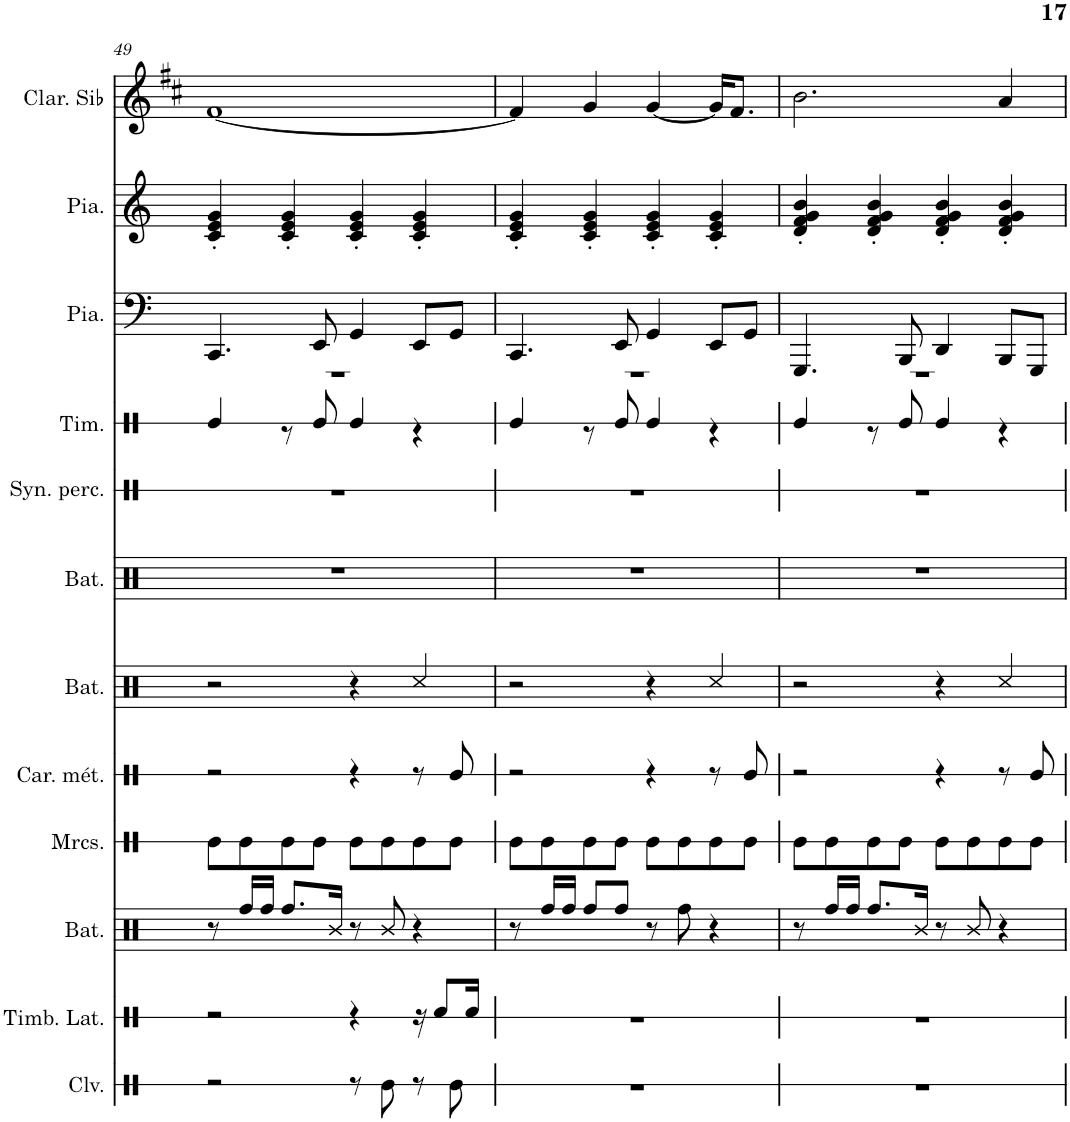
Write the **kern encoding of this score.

**kern	**kern	**kern	**kern	**kern	**kern	**kern	**kern	**kern	**kern	**kern	**kern
*part12	*part11	*part10	*part9	*part8	*part7	*part6	*part5	*part4	*part3	*part2	*part1
*staff12	*staff11	*staff10	*staff9	*staff8	*staff7	*staff6	*staff5	*staff4	*staff3	*staff2	*staff1
*I"Claves	*I"Timbales latines	*I"Batterie	*I"Maracas	*I"Carillon en métal	*I"Batterie	*I"Batterie	*I"Synthétiseur de percussions	*I"Timbre	*I"Piano	*I"Piano	*I"Clarinette en Sib
*I'Clv.	*I'Timb. Lat.	*I'Bat.	*I'Mrcs.	*I'Car. mét.	*I'Bat.	*I'Bat.	*I'Syn. perc.	*I'Tim.	*I'Pia.	*I'Pia.	*I'Clar. Sib
!!LO:PB:g=z
*clefX	*clefX	*clefX	*clefX	*clefX	*clefX	*clefX	*clefX	*clefX	*clefF4	*clefG2	*clefG2
*	*	*	*	*	*	*	*	*	*	*	*Trd1c2
*k[]	*k[]	*k[]	*k[]	*k[]	*k[]	*k[]	*k[]	*k[]	*k[]	*k[]	*k[f#c#]
*M4/4	*M4/4	*M4/4	*M4/4	*M4/4	*M4/4	*M4/4	*M4/4	*M4/4	*M4/4	*M4/4	*M4/4
=49	=49	=49	=49	=49	=49	=49	=49	=49	=49	=49	=49
*	*	*	*	*	*	*	*	*^	*	*	*
2r	2r	8r	8Re\L	2r	2r	1r	1r	1r	4Re/	4.CC/	4c/' 4e/' 4g/'	[1f#
.	.	16Rff/LL	8Re\	.	.	.	.	.	.	.	.	.
.	.	16Rff/JJ	.	.	.	.	.	.	.	.	.	.
.	.	8.Rff/L	8Re\	.	.	.	.	.	8r	.	4c/' 4e/' 4g/'	.
.	.	.	8Re\J	.	.	.	.	.	8Re/	8EE/	.	.
.	.	16R/Jk	.	.	.	.	.	.	.	.	.	.
8r	4r	8r	8Re\L	4r	4r	.	.	.	4Re/	4GG/	4c/' 4e/' 4g/'	.
8Re\	.	8R/	8Re\	.	.	.	.	.	.	.	.	.
8r	16r	4r	8Re\	8r	4Rcc/	.	.	.	4r	8EE/L	4c/' 4e/' 4g/'	.
.	8Rf/L	.	.	.	.	.	.	.	.	.	.	.
8Re\	.	.	8Re\J	8Re/	.	.	.	.	.	8GG/J	.	.
.	16Rf/Jk	.	.	.	.	.	.	.	.	.	.	.
=50	=50	=50	=50	=50	=50	=50	=50	=50	=50	=50	=50	=50
1r	1r	8r	8Re\L	2r	2r	1r	1r	1r	4Re/	4.CC/	4c/' 4e/' 4g/'	4f#/]
.	.	16Rff/LL	8Re\	.	.	.	.	.	.	.	.	.
.	.	16Rff/JJ	.	.	.	.	.	.	.	.	.	.
.	.	8Rff/L	8Re\	.	.	.	.	.	8r	.	4c/' 4e/' 4g/'	4g/
.	.	8Rff/J	8Re\J	.	.	.	.	.	8Re/	8EE/	.	.
.	.	8r	8Re\L	4r	4r	.	.	.	4Re/	4GG/	4c/' 4e/' 4g/'	[4g/
.	.	8Rff\	8Re\	.	.	.	.	.	.	.	.	.
.	.	4r	8Re\	8r	4Rcc/	.	.	.	4r	8EE/L	4c/' 4e/' 4g/'	16g/KL]
.	.	.	.	.	.	.	.	.	.	.	.	8.f#/J
.	.	.	8Re\J	8Re/	.	.	.	.	.	8GG/J	.	.
=51	=51	=51	=51	=51	=51	=51	=51	=51	=51	=51	=51	=51
1r	1r	8r	8Re\L	2r	2r	1r	1r	1r	4Re/	4.GGG/	4d/' 4f/' 4g/' 4b/'	2.b\
.	.	16Rff/LL	8Re\	.	.	.	.	.	.	.	.	.
.	.	16Rff/JJ	.	.	.	.	.	.	.	.	.	.
.	.	8.Rff/L	8Re\	.	.	.	.	.	8r	.	4d/' 4f/' 4g/' 4b/'	.
.	.	.	8Re\J	.	.	.	.	.	8Re/	8BBB/	.	.
.	.	16R/Jk	.	.	.	.	.	.	.	.	.	.
.	.	8r	8Re\L	4r	4r	.	.	.	4Re/	4DD/	4d/' 4f/' 4g/' 4b/'	.
.	.	8R/	8Re\	.	.	.	.	.	.	.	.	.
.	.	4r	8Re\	8r	4Rcc/	.	.	.	4r	8BBB/L	4d/' 4f/' 4g/' 4b/'	4a/
.	.	.	8Re\J	8Re/	.	.	.	.	.	8GGG/J	.	.
*	*	*	*	*	*	*	*	*v	*v	*	*	*
=	=	=	=	=	=	=	=	=	=	=	=
*-	*-	*-	*-	*-	*-	*-	*-	*-	*-	*-	*-
